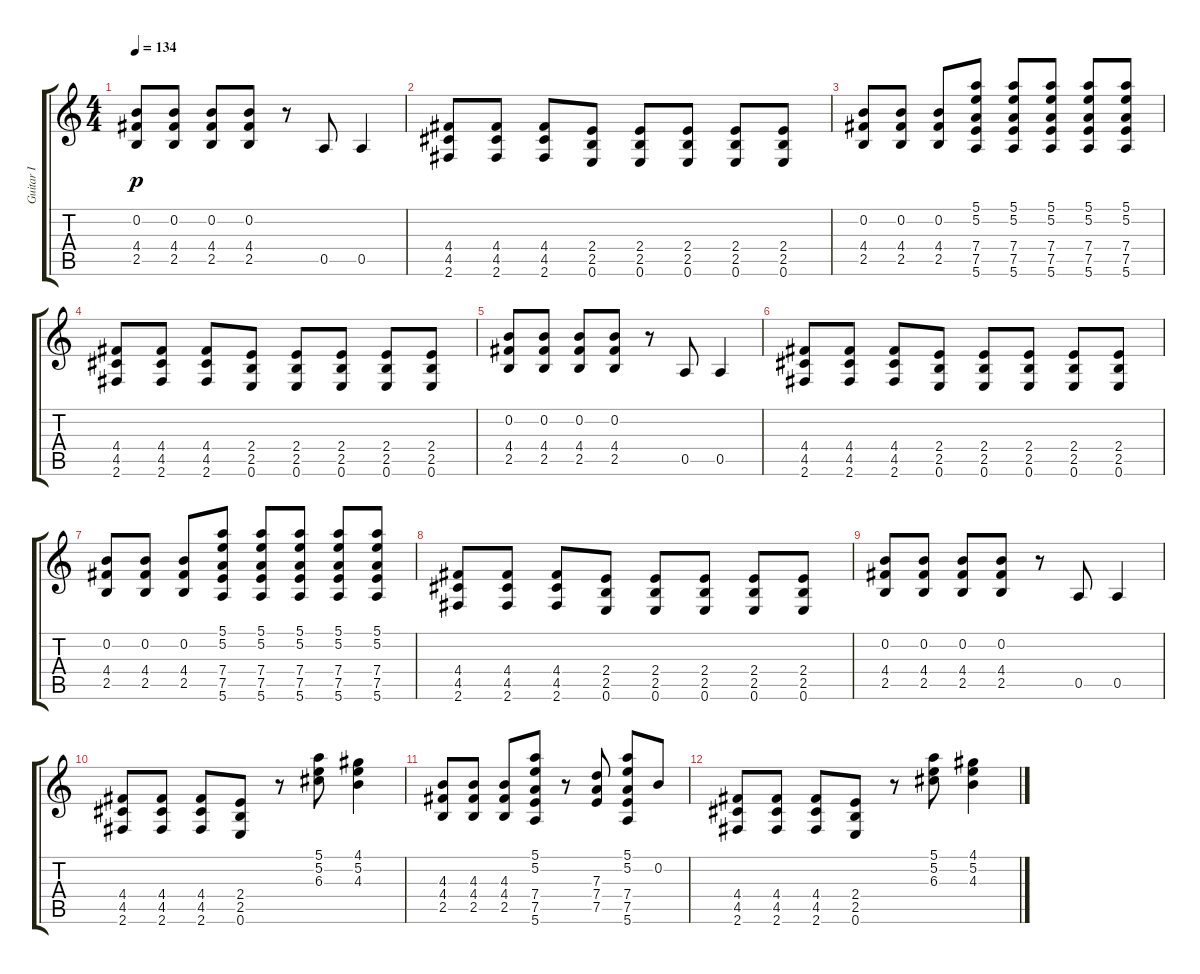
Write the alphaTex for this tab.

\track ("Guitar I" "Guitar I") {instrument overdrivenguitar}
\staff {score tabs}
\tuning (E4 B3 G3 D3 A2 E2) {hide}
\ts (4 4)
\tempo 134
\clef g2
\ks c
(0.2 4.4 2.5).8{dy p} (0.2 4.4 2.5).8 (0.2 4.4 2.5).8 (0.2 4.4 2.5).8 r.8 0.5.8 0.5.4 |
(4.4 4.5 2.6).8 (4.4 4.5 2.6).8 (4.4 4.5 2.6).8 (2.4 2.5 0.6).8 (2.4 2.5 0.6).8 (2.4 2.5 0.6).8 (2.4 2.5 0.6).8 (2.4 2.5 0.6).8 |
(0.2 4.4 2.5).8 (0.2 4.4 2.5).8 (0.2 4.4 2.5).8 (5.1 5.2 7.4 7.5 5.6).8 (5.1 5.2 7.4 7.5 5.6).8 (5.1 5.2 7.4 7.5 5.6).8 (5.1 5.2 7.4 7.5 5.6).8 (5.1 5.2 7.4 7.5 5.6).8 |
(4.4 4.5 2.6).8 (4.4 4.5 2.6).8 (4.4 4.5 2.6).8 (2.4 2.5 0.6).8 (2.4 2.5 0.6).8 (2.4 2.5 0.6).8 (2.4 2.5 0.6).8 (2.4 2.5 0.6).8 |
(0.2 4.4 2.5).8 (0.2 4.4 2.5).8 (0.2 4.4 2.5).8 (0.2 4.4 2.5).8 r.8 0.5.8 0.5.4 |
(4.4 4.5 2.6).8 (4.4 4.5 2.6).8 (4.4 4.5 2.6).8 (2.4 2.5 0.6).8 (2.4 2.5 0.6).8 (2.4 2.5 0.6).8 (2.4 2.5 0.6).8 (2.4 2.5 0.6).8 |
(0.2 4.4 2.5).8 (0.2 4.4 2.5).8 (0.2 4.4 2.5).8 (5.1 5.2 7.4 7.5 5.6).8 (5.1 5.2 7.4 7.5 5.6).8 (5.1 5.2 7.4 7.5 5.6).8 (5.1 5.2 7.4 7.5 5.6).8 (5.1 5.2 7.4 7.5 5.6).8 |
(4.4 4.5 2.6).8 (4.4 4.5 2.6).8 (4.4 4.5 2.6).8 (2.4 2.5 0.6).8 (2.4 2.5 0.6).8 (2.4 2.5 0.6).8 (2.4 2.5 0.6).8 (2.4 2.5 0.6).8 |
(0.2 4.4 2.5).8 (0.2 4.4 2.5).8 (0.2 4.4 2.5).8 (0.2 4.4 2.5).8 r.8 0.5.8 0.5.4 |
(4.4 4.5 2.6).8 (4.4 4.5 2.6).8 (4.4 4.5 2.6).8 (2.4 2.5 0.6).8 r.8 (5.1 5.2 6.3).8 (4.1 5.2 4.3).4 |
(4.3 4.4 2.5).8 (4.3 4.4 2.5).8 (4.3 4.4 2.5).8 (5.1 5.2 7.4 7.5 5.6).8 r.8 (7.3 7.4 7.5).8 (5.1 5.2 7.4 7.5 5.6).8 0.2.8 |
(4.4 4.5 2.6).8 (4.4 4.5 2.6).8 (4.4 4.5 2.6).8 (2.4 2.5 0.6).8 r.8 (5.1 5.2 6.3).8 (4.1 5.2 4.3).4
